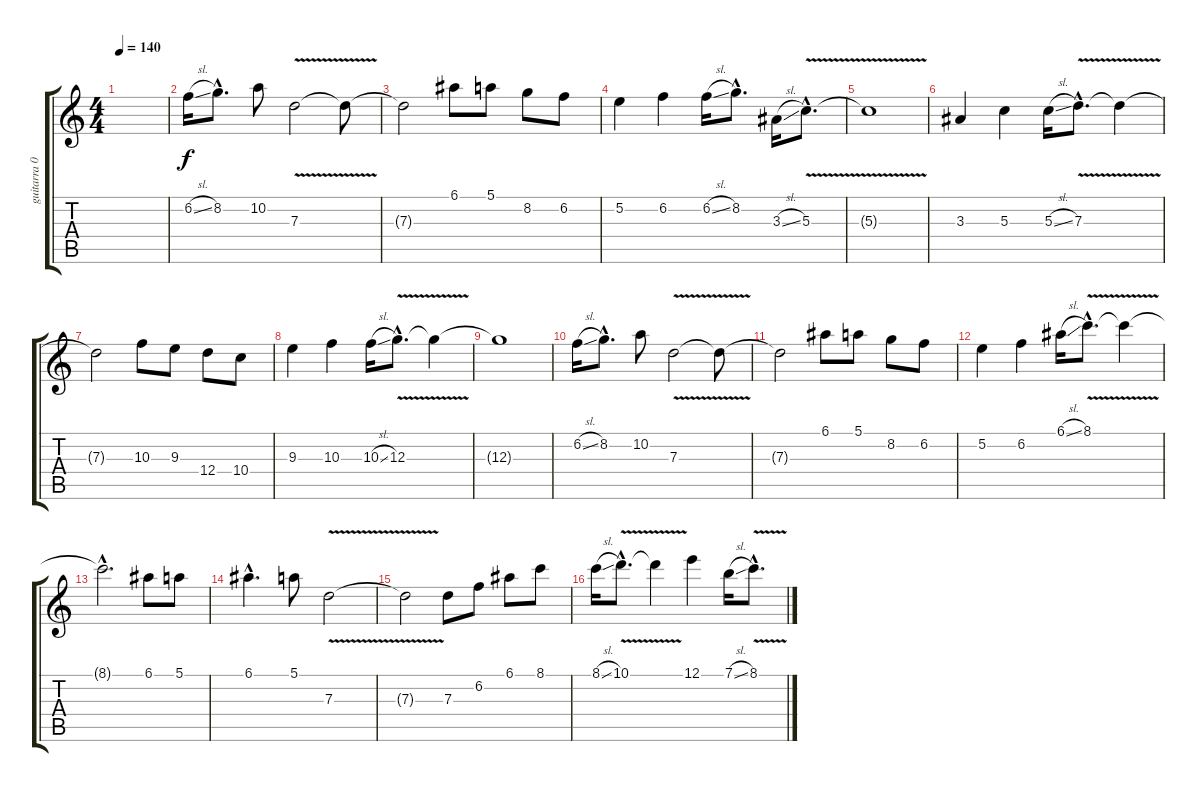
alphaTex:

\track ("guitarra 01" "guitarra 0") {instrument distortionguitar}
\staff {score tabs}
\tuning (E4 B3 G3 D3 A2 D2) {hide}
\ts (4 4)
\tempo 140
\clef g2
\ks c
|
6.2{sl}.16 8.2{hac}.8{d} 10.2.8 7.3{v}.2 7.3{t}.8 |
7.3{t}.2 6.1.8 5.1.8 8.2.8 6.2.8 |
5.2.4 6.2.4 6.2{sl}.16 8.2{hac}.8{d} 3.3{sl}.16 5.3{v hac}.8{d} |
5.3{t}.1 |
3.3.4 5.3.4 5.3{sl}.16 7.3{v hac}.8{d} 7.3{t}.4 |
7.3{t}.2 10.3.8 9.3.8 12.4.8 10.4.8 |
9.3.4 10.3.4 10.3{sl}.16 12.3{v hac}.8{d} 12.3{t}.4 |
12.3{t}.1 |
6.2{sl}.16 8.2{hac}.8{d} 10.2.8 7.3{v}.2 7.3{t}.8 |
7.3{t}.2 6.1.8 5.1.8 8.2.8 6.2.8 |
5.2.4 6.2.4 6.1{sl}.16 8.1{v hac}.8{d} 8.1{t}.4 |
8.1{hac t}.2{d} 6.1.8 5.1.8 |
6.1{hac}.4{d} 5.1.8 7.3{v}.2 |
7.3{t}.2 7.3.8 6.2.8 6.1.8 8.1.8 |
8.1{sl}.16 10.1{v hac}.8{d} 10.1{t}.4 12.1.4 7.1{sl}.16 8.1{v hac}.8{d}
